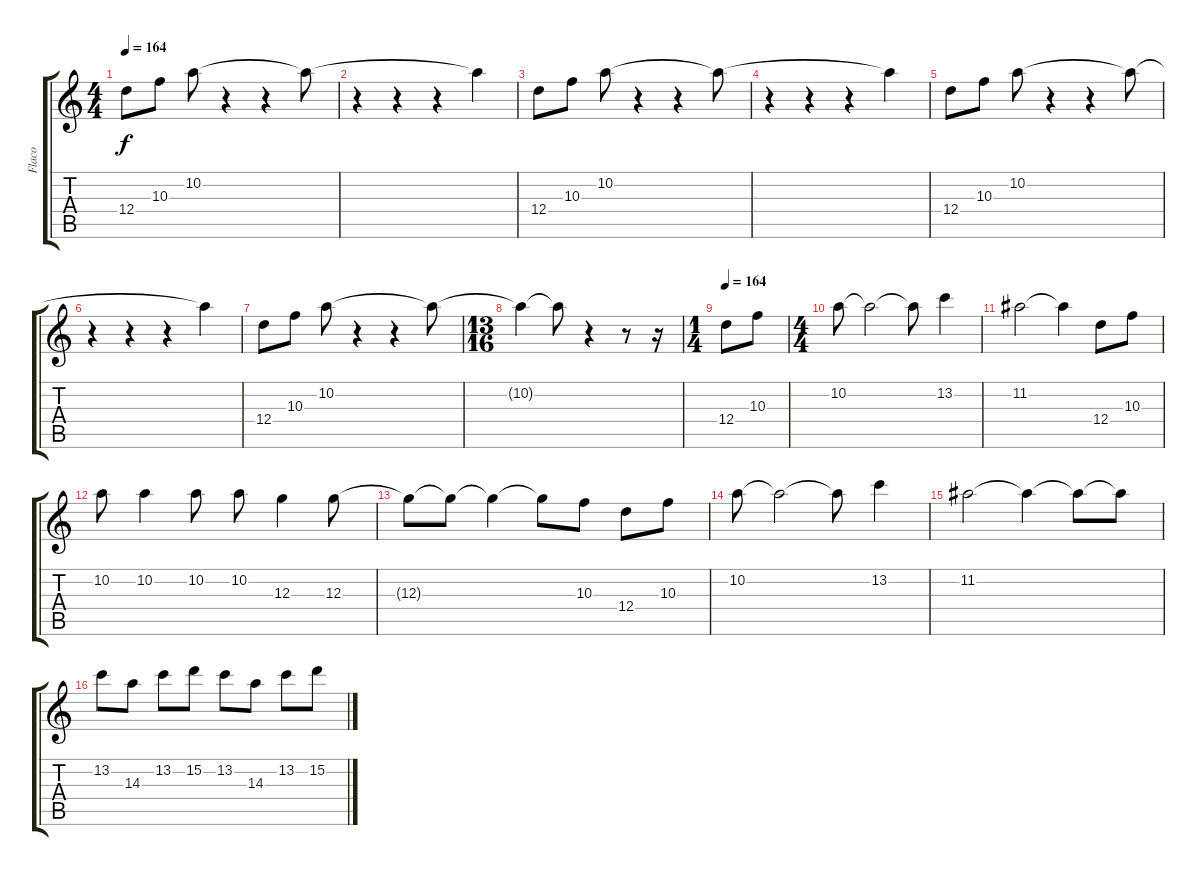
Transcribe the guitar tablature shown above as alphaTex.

\track ("Flaco" "Flaco") {instrument distortionguitar}
\staff {score tabs}
\tuning (E4 B3 G3 D3 A2 E2) {hide}
\ts (4 4)
\tempo 164
\tempo 115
\tempo 164
\clef g2
\ks c
12.4.8{dy f instrument distortionguitar} 10.3.8 10.2.8 r.4 r.4 10.2{t}.8 |
r.4 r.4{volume 11} r.4{volume 8} 10.2{t}.4{volume 5} |
12.4.8{volume 13} 10.3.8 10.2.8 r.4 r.4 10.2{t}.8 |
r.4 r.4{volume 11} r.4{volume 8} 10.2{t}.4{volume 5} |
12.4.8{volume 13} 10.3.8 10.2.8 r.4 r.4 10.2{t}.8 |
r.4 r.4{volume 11} r.4{volume 8} 10.2{t}.4{volume 5} |
12.4.8{volume 13} 10.3.8 10.2.8 r.4 r.4 10.2{t}.8 |
\ts (13 16)
10.2{t}.4 10.2{t}.8{volume 0} r.4 r.8 r.16 |
\ts (1 4)
\tempo 164
12.4.8{volume 13} 10.3.8 |
\ts (4 4)
10.2.8 10.2{t}.2 10.2{t}.8 13.2.4 |
11.2.2 11.2{t}.4 12.4.8 10.3.8 |
10.2.8 10.2.4 10.2.8 10.2.8 12.3.4 12.3.8 |
12.3{t}.8 12.3{t}.8 12.3{t}.4 12.3{t}.8 10.3.8 12.4.8 10.3.8 |
10.2.8 10.2{t}.2 10.2{t}.8 13.2.4 |
11.2.2 11.2{t}.4 11.2{t}.8 11.2{t}.8 |
13.2.8 14.3.8 13.2.8 15.2.8 13.2.8 14.3.8 13.2.8 15.2.8
